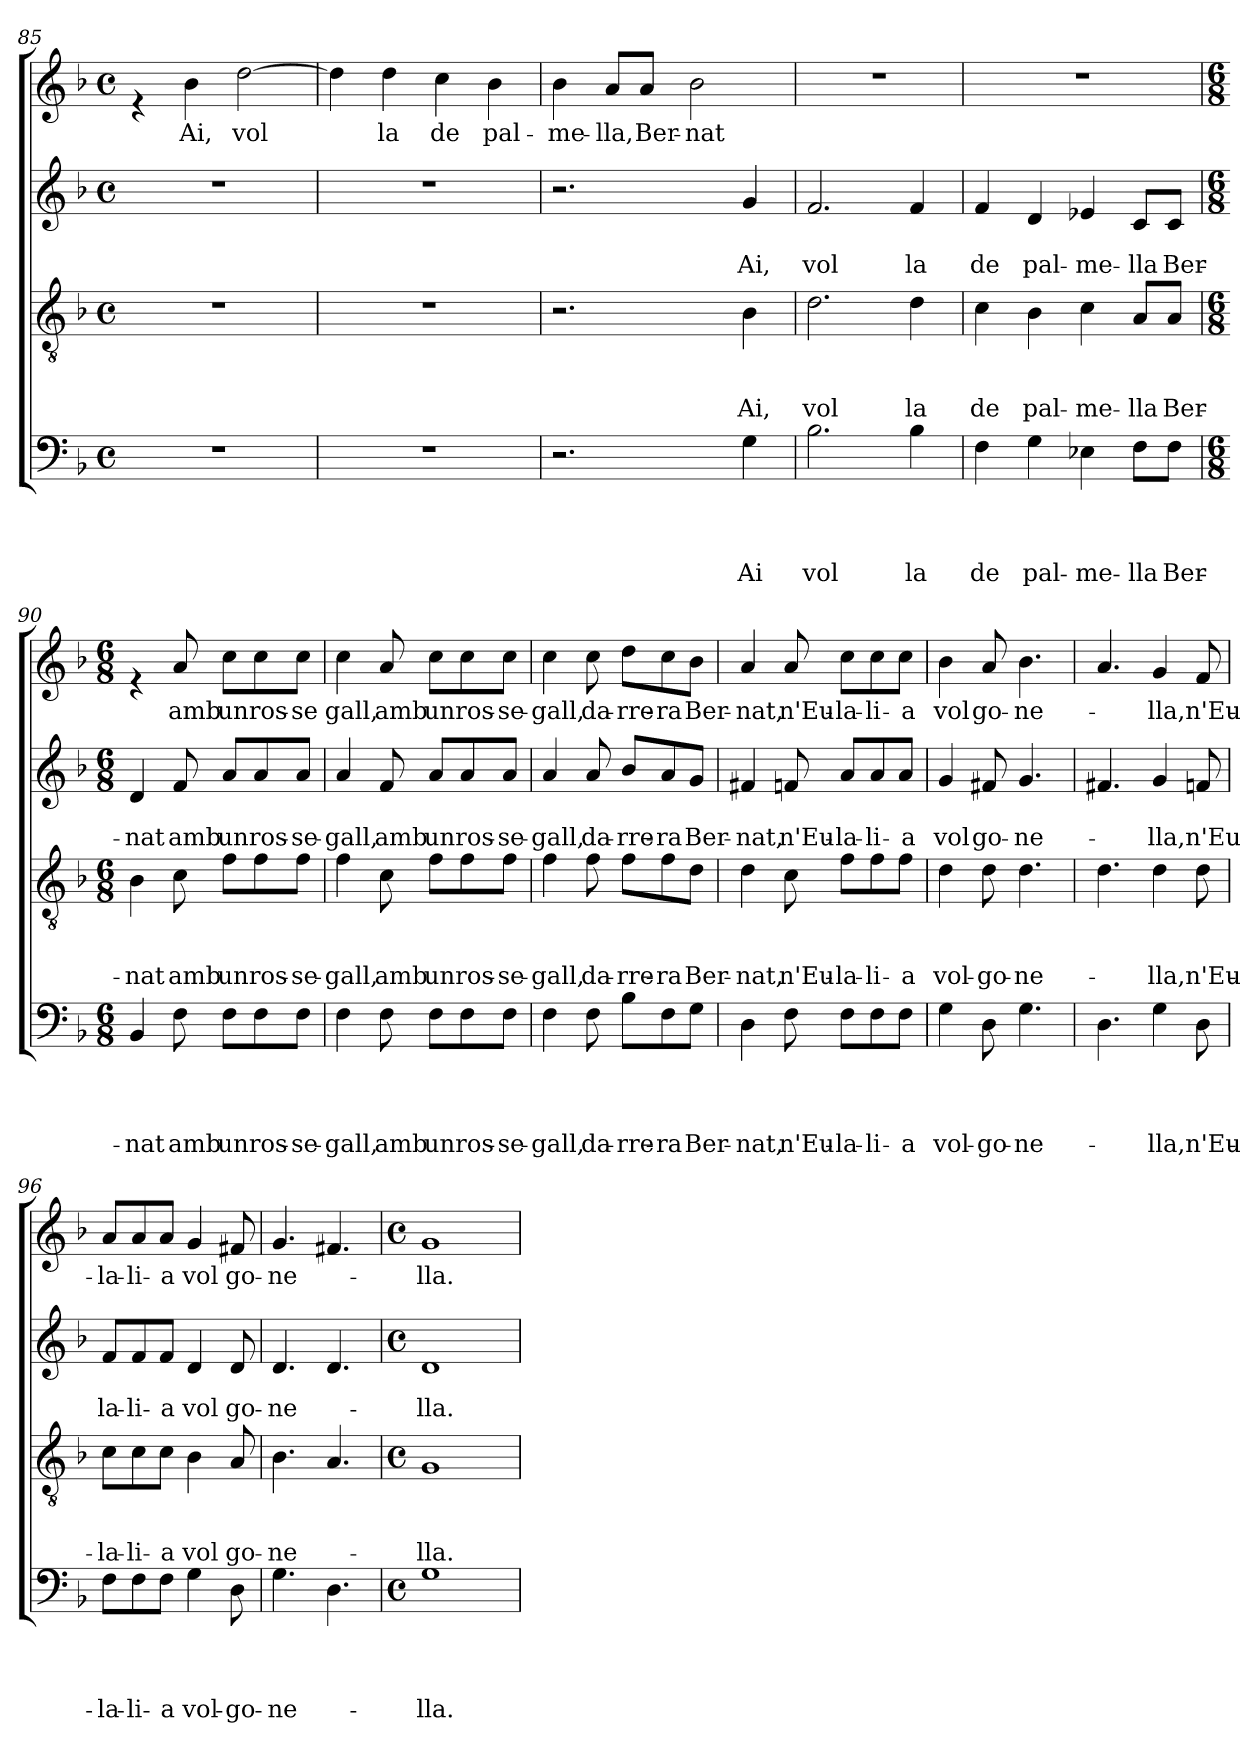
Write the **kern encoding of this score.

**kern	**text	**text	**text	**text	**kern	**text	**text	**text	**kern	**text	**text	**kern	**text
*part4	*part4	*part4	*part4	*part4	*part3	*part3	*part3	*part3	*part2	*part2	*part2	*part1	*part1
*staff4	*staff4	*staff4	*staff4	*staff4	*staff3	*staff3	*staff3	*staff3	*staff2	*staff2	*staff2	*staff1	*staff1
*clefF4	*	*	*	*	*clefGv2	*	*	*	*clefG2	*	*	*clefG2	*
*k[b-]	*	*	*	*	*k[b-]	*	*	*	*k[b-]	*	*	*k[b-]	*
*F:	*	*	*	*	*F:	*	*	*	*F:	*	*	*F:	*
*M4/4	*	*	*	*	*M4/4	*	*	*	*M4/4	*	*	*M4/4	*
*met(c)	*	*	*	*	*met(c)	*	*	*	*met(c)	*	*	*met(c)	*
=85	=85	=85	=85	=85	=85	=85	=85	=85	=85	=85	=85	=85	=85
1r	.	.	.	.	1r	.	.	.	1r	.	.	4re	.
!	!	!	!	!	!	!	!	!	!	!	!	!	!LO:LY:b
.	.	.	.	.	.	.	.	.	.	.	.	4b-\	Ai,
!	!	!	!	!	!	!	!	!	!	!	!	!	!LO:LY:b
.	.	.	.	.	.	.	.	.	.	.	.	[>2dd\	vol
=86	=86	=86	=86	=86	=86	=86	=86	=86	=86	=86	=86	=86	=86
1r	.	.	.	.	1r	.	.	.	1r	.	.	4dd\]	.
!	!	!	!	!	!	!	!	!	!	!	!	!	!LO:LY:b
.	.	.	.	.	.	.	.	.	.	.	.	4dd\	la
!	!	!	!	!	!	!	!	!	!	!	!	!	!LO:LY:b
.	.	.	.	.	.	.	.	.	.	.	.	4cc\	de
!	!	!	!	!	!	!	!	!	!	!	!	!	!LO:LY:b
.	.	.	.	.	.	.	.	.	.	.	.	4b-\	pal-
=87	=87	=87	=87	=87	=87	=87	=87	=87	=87	=87	=87	=87	=87
!	!	!	!	!	!	!	!	!	!	!	!	!	!LO:LY:b
2.r	.	.	.	.	2.r	.	.	.	2.r	.	.	4b-\	-me-
!	!	!	!	!	!	!	!	!	!	!	!	!	!LO:LY:b
.	.	.	.	.	.	.	.	.	.	.	.	8a/L	-lla,
!	!	!	!	!	!	!	!	!	!	!	!	!	!LO:LY:b
.	.	.	.	.	.	.	.	.	.	.	.	8a/J	Ber-
!	!	!	!	!	!	!	!	!	!	!	!	!	!LO:LY:b
.	.	.	.	.	.	.	.	.	.	.	.	2b-\	-nat
!	!	!	!	!LO:LY:b	!	!	!	!LO:LY:b	!	!	!LO:LY:b	!	!
4G\	.	.	.	Ai	4B-\	.	.	Ai,	4g/	.	Ai,	.	.
!!LO:LB:g=z
=88	=88	=88	=88	=88	=88	=88	=88	=88	=88	=88	=88	=88	=88
!	!	!	!	!LO:LY:b	!	!	!	!LO:LY:b	!	!	!LO:LY:b	!	!
2.B-\	.	.	.	vol	2.d\	.	.	vol	2.f/	.	vol	1r	.
!	!	!	!	!LO:LY:b	!	!	!	!LO:LY:b	!	!	!LO:LY:b	!	!
4B-\	.	.	.	la	4d\	.	.	la	4f/	.	la	.	.
=89	=89	=89	=89	=89	=89	=89	=89	=89	=89	=89	=89	=89	=89
!	!	!	!	!LO:LY:b	!	!	!	!LO:LY:b	!	!	!LO:LY:b	!	!
4F\	.	.	.	de	4c\	.	.	de	4f/	.	de	1r	.
!	!	!	!	!LO:LY:b	!	!	!	!LO:LY:b	!	!	!LO:LY:b	!	!
4G\	.	.	.	pal-	4B-\	.	.	pal-	4d/	.	pal-	.	.
!	!	!	!	!LO:LY:b	!	!	!	!LO:LY:b	!	!	!LO:LY:b	!	!
4E-X\	.	.	.	-me-	4c\	.	.	-me-	4e-X/	.	-me-	.	.
!	!	!	!	!LO:LY:b	!	!	!	!LO:LY:b	!	!	!LO:LY:b	!	!
8F\L	.	.	.	-lla	8A/L	.	.	-lla	8c/L	.	-lla	.	.
!	!	!	!	!LO:LY:b	!	!	!	!LO:LY:b	!	!	!LO:LY:b	!	!
8F\J	.	.	.	Ber-	8A/J	.	.	Ber-	8c/J	.	Ber-	.	.
=90	=90	=90	=90	=90	=90	=90	=90	=90	=90	=90	=90	=90	=90
*M6/8	*	*	*	*	*M6/8	*	*	*	*M6/8	*	*	*M6/8	*
!	!	!	!	!LO:LY:b	!	!	!	!LO:LY:b	!	!	!LO:LY:b	!	!
4BB-/	.	.	.	-nat	4B-\	.	.	-nat	4d/	.	-nat	4re	.
!	!	!	!	!LO:LY:b	!	!	!	!LO:LY:b	!	!	!LO:LY:b	!	!LO:LY:b
8F\	.	.	.	amb	8c\	.	.	amb	8f/	.	amb	8a/	amb
!	!	!	!	!LO:LY:b	!	!	!	!LO:LY:b	!	!	!LO:LY:b	!	!LO:LY:b
8F\L	.	.	.	un	8f\L	.	.	un	8a/L	.	un	8cc\L	un
!	!	!	!	!LO:LY:b	!	!	!	!LO:LY:b	!	!	!LO:LY:b	!	!LO:LY:b
8F\	.	.	.	ros-	8f\	.	.	ros-	8a/	.	ros-	8cc\	ros-
!	!	!	!	!LO:LY:b	!	!	!	!LO:LY:b	!	!	!LO:LY:b	!	!LO:LY:b
8F\J	.	.	.	-se-	8f\J	.	.	-se-	8a/J	.	-se-	8cc\J	-se
=91	=91	=91	=91	=91	=91	=91	=91	=91	=91	=91	=91	=91	=91
!	!	!	!	!LO:LY:b	!	!	!	!LO:LY:b	!	!	!LO:LY:b	!	!LO:LY:b
4F\	.	.	.	-gall,	4f\	.	.	-gall,	4a/	.	-gall,	4cc\	gall,
!	!	!	!	!LO:LY:b	!	!	!	!LO:LY:b	!	!	!LO:LY:b	!	!LO:LY:b
8F\	.	.	.	amb	8c\	.	.	amb	8f/	.	amb	8a/	amb
!	!	!	!	!LO:LY:b	!	!	!	!LO:LY:b	!	!	!LO:LY:b	!	!LO:LY:b
8F\L	.	.	.	un	8f\L	.	.	un	8a/L	.	un	8cc\L	un
!	!	!	!	!LO:LY:b	!	!	!	!LO:LY:b	!	!	!LO:LY:b	!	!LO:LY:b
8F\	.	.	.	ros-	8f\	.	.	ros-	8a/	.	ros-	8cc\	ros-
!	!	!	!	!LO:LY:b	!	!	!	!LO:LY:b	!	!	!LO:LY:b	!	!LO:LY:b
8F\J	.	.	.	-se-	8f\J	.	.	-se-	8a/J	.	-se-	8cc\J	-se-
=92	=92	=92	=92	=92	=92	=92	=92	=92	=92	=92	=92	=92	=92
!	!	!	!	!LO:LY:b	!	!	!	!LO:LY:b	!	!	!LO:LY:b	!	!LO:LY:b
4F\	.	.	.	-gall,	4f\	.	.	-gall,	4a/	.	-gall,	4cc\	-gall,
!	!	!	!	!LO:LY:b	!	!	!	!LO:LY:b	!	!	!LO:LY:b	!	!LO:LY:b
8F\	.	.	.	da-	8f\	.	.	da-	8a/	.	da-	8cc\	da-
!	!	!	!	!LO:LY:b	!	!	!	!LO:LY:b	!	!	!LO:LY:b	!	!LO:LY:b
8B-\L	.	.	.	-rre-	8f\L	.	.	-rre-	8b-/L	.	-rre-	8dd\L	-rre-
!	!	!	!	!LO:LY:b	!	!	!	!LO:LY:b	!	!	!LO:LY:b	!	!LO:LY:b
8F\	.	.	.	-ra	8f\	.	.	-ra	8a/	.	-ra	8cc\	-ra
!	!	!	!	!LO:LY:b	!	!	!	!LO:LY:b	!	!	!LO:LY:b	!	!LO:LY:b
8G\J	.	.	.	Ber-	8d\J	.	.	Ber-	8g/J	.	Ber-	8b-\J	Ber-
!!LO:PB:g=z
=93	=93	=93	=93	=93	=93	=93	=93	=93	=93	=93	=93	=93	=93
!	!	!	!	!LO:LY:b	!	!	!	!LO:LY:b	!	!	!LO:LY:b	!	!LO:LY:b
4D\	.	.	.	-nat,	4d\	.	.	-nat,	4f#X/	.	-nat,	4a/	-nat,
!	!	!	!	!LO:LY:b	!	!	!	!LO:LY:b	!	!	!LO:LY:b	!	!LO:LY:b
8F\	.	.	.	n'Eu-	8c\	.	.	n'Eu-	8fn/	.	n'Eu-	8a/	n'Eu-
!	!	!	!	!LO:LY:b	!	!	!	!LO:LY:b	!	!	!LO:LY:b	!	!LO:LY:b
8F\L	.	.	.	-la-	8f\L	.	.	-la-	8a/L	.	-la-	8cc\L	-la-
!	!	!	!	!LO:LY:b	!	!	!	!LO:LY:b	!	!	!LO:LY:b	!	!LO:LY:b
8F\	.	.	.	-li-	8f\	.	.	-li-	8a/	.	-li-	8cc\	-li-
!	!	!	!	!LO:LY:b	!	!	!	!LO:LY:b	!	!	!LO:LY:b	!	!LO:LY:b
8F\J	.	.	.	-a	8f\J	.	.	-a	8a/J	.	-a	8cc\J	-a
!!LO:LB:g=z
=94	=94	=94	=94	=94	=94	=94	=94	=94	=94	=94	=94	=94	=94
!	!	!	!	!LO:LY:b	!	!	!	!LO:LY:b	!	!	!LO:LY:b	!	!LO:LY:b
4G\	.	.	.	vol-	4d\	.	.	vol-	4g/	.	vol	4b-\	vol
!	!	!	!	!LO:LY:b	!	!	!	!LO:LY:b	!	!	!LO:LY:b	!	!LO:LY:b
8D\	.	.	.	-go-	8d\	.	.	-go-	8f#X/	.	go-	8a/	go-
!	!	!	!	!LO:LY:b	!	!	!	!LO:LY:b	!	!	!LO:LY:b	!	!LO:LY:b
4.G\	.	.	.	-ne-	4.d\	.	.	-ne-	4.g/	.	-ne-	4.b-\	-ne-
=95	=95	=95	=95	=95	=95	=95	=95	=95	=95	=95	=95	=95	=95
4.D\	.	.	.	.	4.d\	.	.	.	4.f#X/	.	.	4.a/	.
!	!	!	!	!LO:LY:b	!	!	!	!LO:LY:b	!	!	!LO:LY:b	!	!LO:LY:b
4G\	.	.	.	-lla,	4d\	.	.	-lla,	4g/	.	-lla,	4g/	-lla,
!	!	!	!	!LO:LY:b	!	!	!	!LO:LY:b	!	!	!LO:LY:b	!	!LO:LY:b
8D\	.	.	.	n'Eu-	8d\	.	.	n'Eu-	8fn/	.	n'Eu	8f/	n'Eu-
=96	=96	=96	=96	=96	=96	=96	=96	=96	=96	=96	=96	=96	=96
!	!	!	!	!LO:LY:b	!	!	!	!LO:LY:b	!	!	!LO:LY:b	!	!LO:LY:b
8F\L	.	.	.	-la-	8c\L	.	.	-la-	8f/L	.	la-	8a/L	-la-
!	!	!	!	!LO:LY:b	!	!	!	!LO:LY:b	!	!	!LO:LY:b	!	!LO:LY:b
8F\	.	.	.	-li-	8c\	.	.	-li-	8f/	.	-li-	8a/	-li-
!	!	!	!	!LO:LY:b	!	!	!	!LO:LY:b	!	!	!LO:LY:b	!	!LO:LY:b
8F\J	.	.	.	-a	8c\J	.	.	-a	8f/J	.	-a	8a/J	-a
!	!	!	!	!LO:LY:b	!	!	!	!LO:LY:b	!	!	!LO:LY:b	!	!LO:LY:b
4G\	.	.	.	vol-	4B-\	.	.	vol	4d/	.	vol	4g/	vol
!	!	!	!	!LO:LY:b	!	!	!	!LO:LY:b	!	!	!LO:LY:b	!	!LO:LY:b
8D\	.	.	.	-go-	8A/	.	.	go-	8d/	.	go-	8f#X/	go-
=97	=97	=97	=97	=97	=97	=97	=97	=97	=97	=97	=97	=97	=97
!	!	!	!	!LO:LY:b	!	!	!	!LO:LY:b	!	!	!LO:LY:b	!	!LO:LY:b
4.G\	.	.	.	-ne-	4.B-\	.	.	-ne-	4.d/	.	-ne-	4.g/	-ne-
4.D\	.	.	.	.	4.A/	.	.	.	4.d/	.	.	4.f#X/	.
=98	=98	=98	=98	=98	=98	=98	=98	=98	=98	=98	=98	=98	=98
*M4/4	*	*	*	*	*M4/4	*	*	*	*M4/4	*	*	*M4/4	*
*met(c)	*	*	*	*	*met(c)	*	*	*	*met(c)	*	*	*met(c)	*
!	!	!	!	!LO:LY:b	!	!	!	!LO:LY:b	!	!	!LO:LY:b	!	!LO:LY:b
1G	.	.	.	-lla.	1G	.	.	-lla.	1d	.	-lla.	1g	-lla.
=	=	=	=	=	=	=	=	=	=	=	=	=	=
*-	*-	*-	*-	*-	*-	*-	*-	*-	*-	*-	*-	*-	*-
